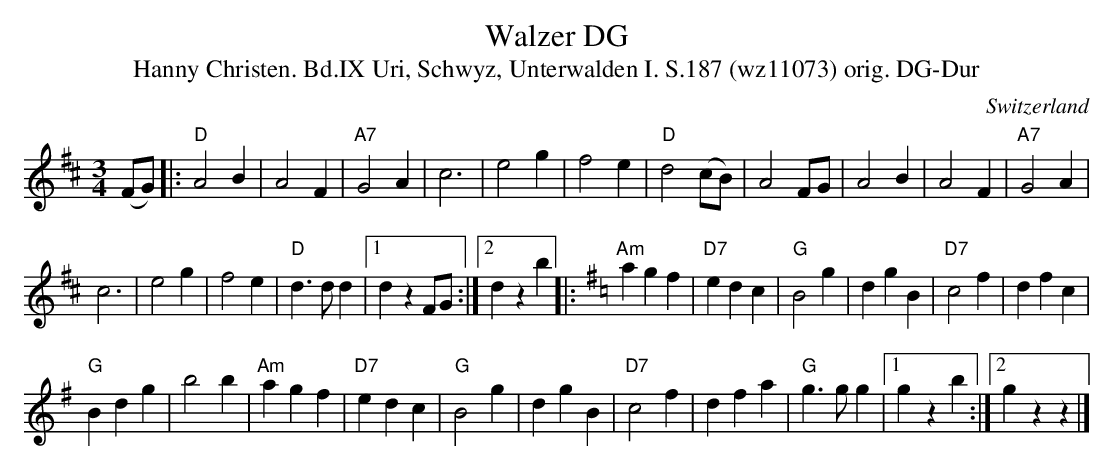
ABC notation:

X:1
T: Walzer DG
T:Hanny Christen. Bd.IX Uri, Schwyz, Unterwalden I. S.187 (wz11073) orig. DG-Dur
M:3/4
L:1/4
O:Switzerland
K:D major
(F/G/) |: "D"A2B | A2F | "A7"G2A | c3 | e2g | f2e | "D"d2 (c/B/) | A2 F/G/ | A2B | A2F | "A7"G2A |
c3 | e2g | f2e | "D"d>dd |1 dzF/G/ :|2 dzb |: [K:G] "Am"agf | "D7"edc | "G"B2g | dgB | "D7"c2f | dfc |
"G"Bdg | b2b | "Am"agf | "D7"edc | "G"B2g | dgB | "D7"c2f | dfa | "G"g>gg |1 gzb :|2 gzz |]
